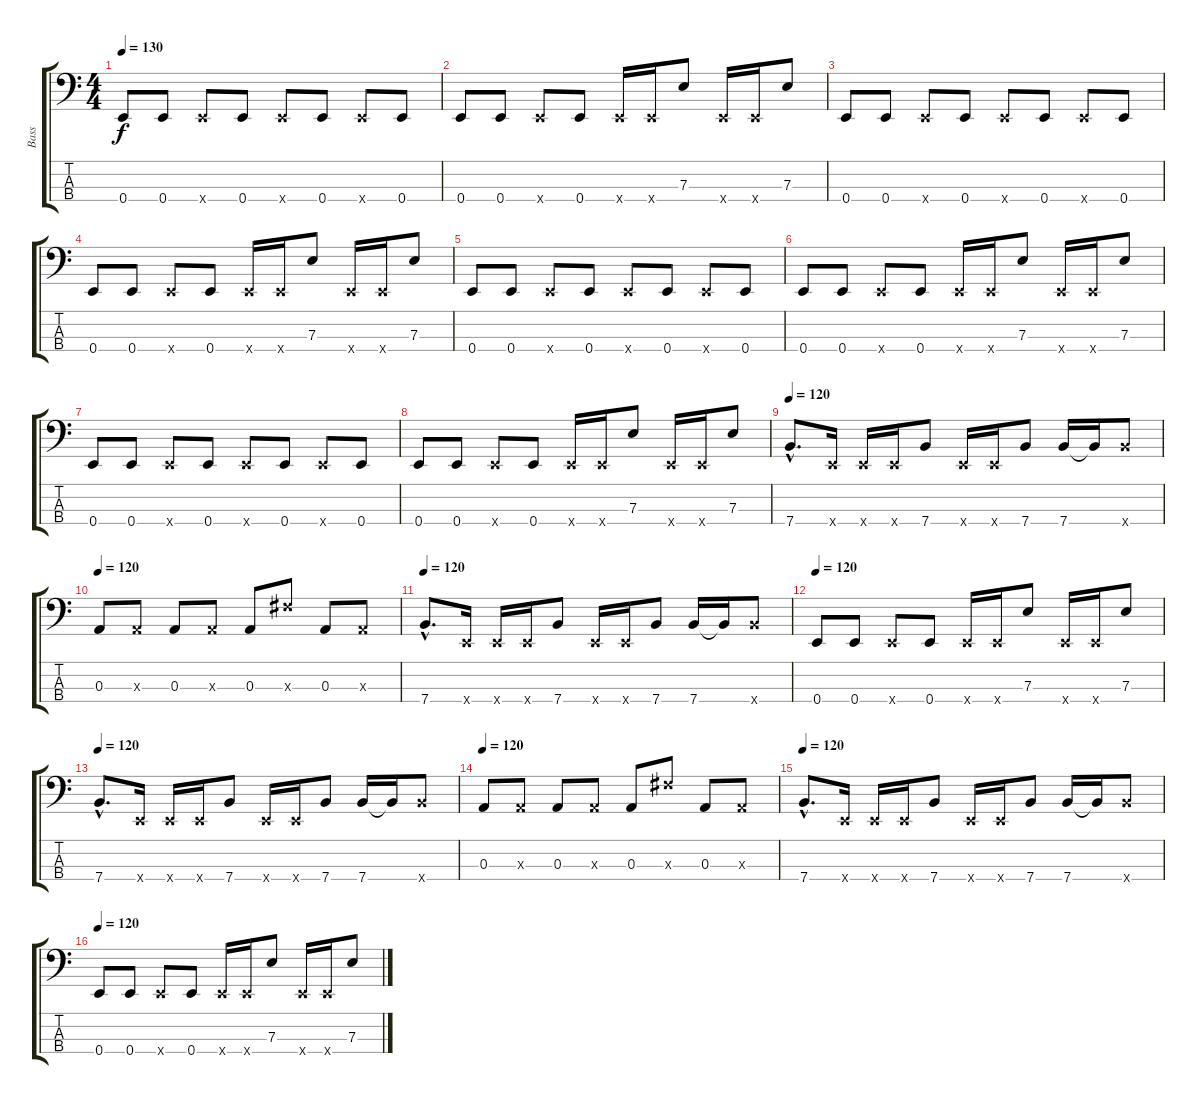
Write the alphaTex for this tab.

\track ("Bass" "Bass") {instrument electricbassfinger}
\staff {score tabs}
\tuning (G2 D2 A1 E1) {hide}
\ts (4 4)
\tempo 130
\clef f4
\ks c
0.4.8{dy f} 0.4.8 0.4{x}.8 0.4.8 0.4{x}.8 0.4.8 0.4{x}.8 0.4.8 |
0.4.8 0.4.8 0.4{x}.8 0.4.8 0.4{x}.16 0.4{x}.16 7.3.8 0.4{x}.16 0.4{x}.16 7.3.8 |
0.4.8 0.4.8 0.4{x}.8 0.4.8 0.4{x}.8 0.4.8 0.4{x}.8 0.4.8 |
0.4.8 0.4.8 0.4{x}.8 0.4.8 0.4{x}.16 0.4{x}.16 7.3.8 0.4{x}.16 0.4{x}.16 7.3.8 |
0.4.8 0.4.8 0.4{x}.8 0.4.8 0.4{x}.8 0.4.8 0.4{x}.8 0.4.8 |
0.4.8 0.4.8 0.4{x}.8 0.4.8 0.4{x}.16 0.4{x}.16 7.3.8 0.4{x}.16 0.4{x}.16 7.3.8 |
0.4.8 0.4.8 0.4{x}.8 0.4.8 0.4{x}.8 0.4.8 0.4{x}.8 0.4.8 |
0.4.8 0.4.8 0.4{x}.8 0.4.8 0.4{x}.16 0.4{x}.16 7.3.8 0.4{x}.16 0.4{x}.16 7.3.8 |
\tempo 120
7.4{hac}.8{d} 0.4{x}.16 0.4{x}.16 0.4{x}.16 7.4.8 0.4{x}.16 0.4{x}.16 7.4.8 7.4.16 7.4{t}.16 7.4{x}.8 |
\tempo 120
0.3.8 0.3{x}.8 0.3.8 0.3{x}.8 0.3.8 9.3{x}.8 0.3.8 0.3{x}.8 |
\tempo 120
7.4{hac}.8{d} 0.4{x}.16 0.4{x}.16 0.4{x}.16 7.4.8 0.4{x}.16 0.4{x}.16 7.4.8 7.4.16 7.4{t}.16 7.4{x}.8 |
\tempo 120
0.4.8 0.4.8 0.4{x}.8 0.4.8 0.4{x}.16 0.4{x}.16 7.3.8 0.4{x}.16 0.4{x}.16 7.3.8 |
\tempo 120
7.4{hac}.8{d} 0.4{x}.16 0.4{x}.16 0.4{x}.16 7.4.8 0.4{x}.16 0.4{x}.16 7.4.8 7.4.16 7.4{t}.16 7.4{x}.8 |
\tempo 120
0.3.8 0.3{x}.8 0.3.8 0.3{x}.8 0.3.8 9.3{x}.8 0.3.8 0.3{x}.8 |
\tempo 120
7.4{hac}.8{d} 0.4{x}.16 0.4{x}.16 0.4{x}.16 7.4.8 0.4{x}.16 0.4{x}.16 7.4.8 7.4.16 7.4{t}.16 7.4{x}.8 |
\tempo 120
0.4.8 0.4.8 0.4{x}.8 0.4.8 0.4{x}.16 0.4{x}.16 7.3.8 0.4{x}.16 0.4{x}.16 7.3.8
